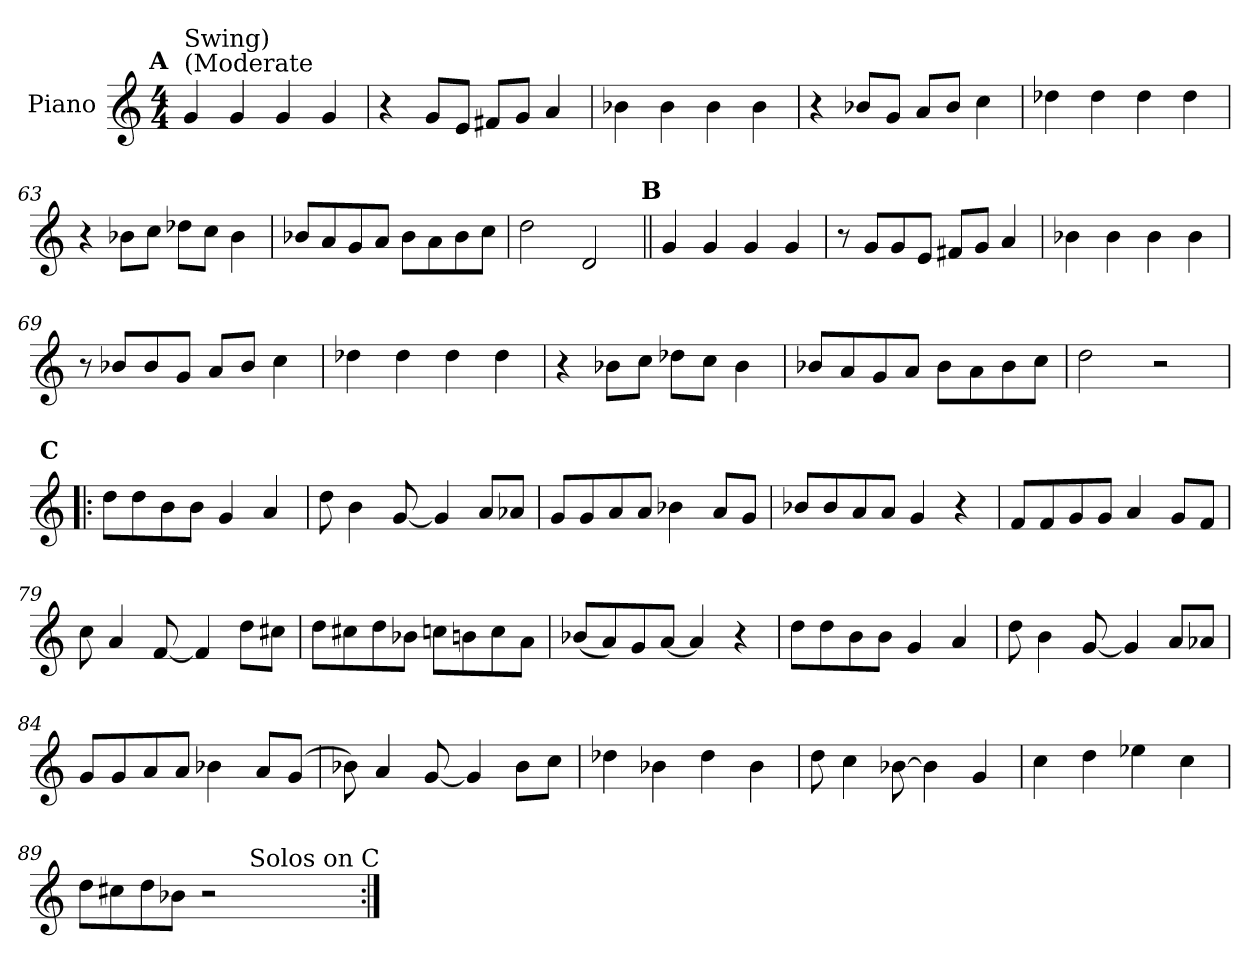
**kern
*part1
*staff1
*I"Piano
*I'Pno.
!!LO:PB:g=z
*clefG2
*k[]
*M4/4
*MM120
!!LO:REH:place=s1:a:enc=none:fs=14:t=A
=58
!LO:TX:a:t=(Moderate
!LO:TX:t=Swing)
4g/
4g/
4g/
4g/
=59
4r
8g/L
8e/J
8f#X/L
8g/J
4a/
=60
4b-X\
4b-\
4b-\
4b-\
=61
4r
8b-X/L
8g/J
8a/L
8b-/J
4cc\
!!LO:LB:g=z
=62
4dd-X\
4dd-\
4dd-\
4dd-\
=63
4r
8b-X\L
8cc\J
8dd-X\L
8cc\J
4b-\
=64
8b-X/L
8a/
8g/
8a/J
8b-\L
8a\
8b-\
8cc\J
=65
2dd\
2d/
!!LO:LB:g=z
!!LO:REH:place=s1:a:enc=none:fs=14:t=B
=66||
4g/
4g/
4g/
4g/
=67
8r
8g/L
8g/
8e/J
8f#X/L
8g/J
4a/
=68
4b-X\
4b-\
4b-\
4b-\
=69
8r
8b-X/L
8b-/
8g/J
8a/L
8b-/J
4cc\
!!LO:LB:g=z
=70
4dd-X\
4dd-\
4dd-\
4dd-\
=71
4r
8b-X\L
8cc\J
8dd-X\L
8cc\J
4b-\
=72
8b-X/L
8a/
8g/
8a/J
8b-\L
8a\
8b-\
8cc\J
=73
2dd\
2r
!!LO:LB:g=z
!!LO:REH:place=s1:a:enc=none:fs=14:t=C
=74!|:
8dd\L
8dd\
8b\
8b\J
4g/
4a/
=75
8dd\
4b\
[8g/
4g/]
8a/L
8a-X/J
=76
8g/L
8g/
8a/
8a/J
4b-X\
8a/L
8g/J
=77
8b-X/L
8b-/
8a/
8a/J
4g/
4r
!!LO:LB:g=z
=78
8f/L
8f/
8g/
8g/J
4a/
8g/L
8f/J
=79
8cc\
4a/
[8f/
4f/]
8dd\L
8cc#X\J
=80
8dd\L
8cc#X\
8dd\
8b-X\J
8ccn\L
8bn\
8cc\
8a\J
=81
(<8b-X/L
8a/)
8g/
[8a/J
4a/]
4r
!!LO:LB:g=z
=82
8dd\L
8dd\
8b\
8b\J
4g/
4a/
=83
8dd\
4b\
[8g/
4g/]
8a/L
8a-X/J
=84
8g/L
8g/
8a/
8a/J
4b-X\
8a/L
(<8g/J
=85
8b-X\)
4a/
[8g/
4g/]
8b-\L
8cc\J
!!LO:LB:g=z
=86
4dd-X\
4b-X\
4dd-\
4b-\
=87
8dd\
4cc\
[8b-X\
4b-\]
4g/
=88
4cc\
4dd\
4ee-X\
4cc\
=89
*^
8dd\L	2.ryy
8cc#X\	.
8dd\	.
8b-X\J	.
2r	.
!	!LO:TX:t=Solos on C
.	4ryy
*v	*v
=:|!
*-
